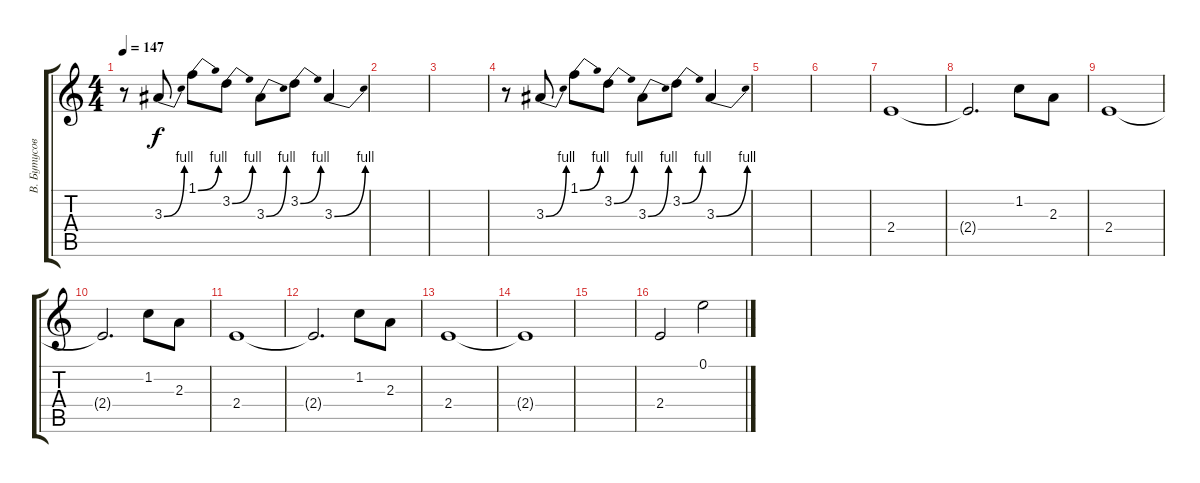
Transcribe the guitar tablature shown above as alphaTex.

\track ("В. Бутусов" "В. Бутусов") {instrument overdrivenguitar}
\staff {score tabs}
\tuning (E4 B3 G3 D3 A2 E2) {hide}
\ts (4 4)
\tempo 147
\clef g2
\ks c
r.8{dy f instrument overdrivenguitar} 3.3{be (bend 0 0 60 4)}.8 1.1{be (bend 0 0 60 4)}.8 3.2{be (bend 0 0 60 4)}.8 3.3{be (bend 0 0 60 4)}.8 3.2{be (bend 0 0 60 4)}.8 3.3{be (bend 0 0 60 4)}.4 |
|
|
r.8 3.3{be (bend 0 0 60 4)}.8 1.1{be (bend 0 0 60 4)}.8 3.2{be (bend 0 0 60 4)}.8 3.3{be (bend 0 0 60 4)}.8 3.2{be (bend 0 0 60 4)}.8 3.3{be (bend 0 0 60 4)}.4 |
|
|
2.4.1 |
2.4{t}.2{d} 1.2.8 2.3.8 |
2.4.1 |
2.4{t}.2{d} 1.2.8 2.3.8 |
2.4.1 |
2.4{t}.2{d} 1.2.8 2.3.8 |
2.4.1 |
2.4{t}.1 |
|
2.4.2 0.1.2
